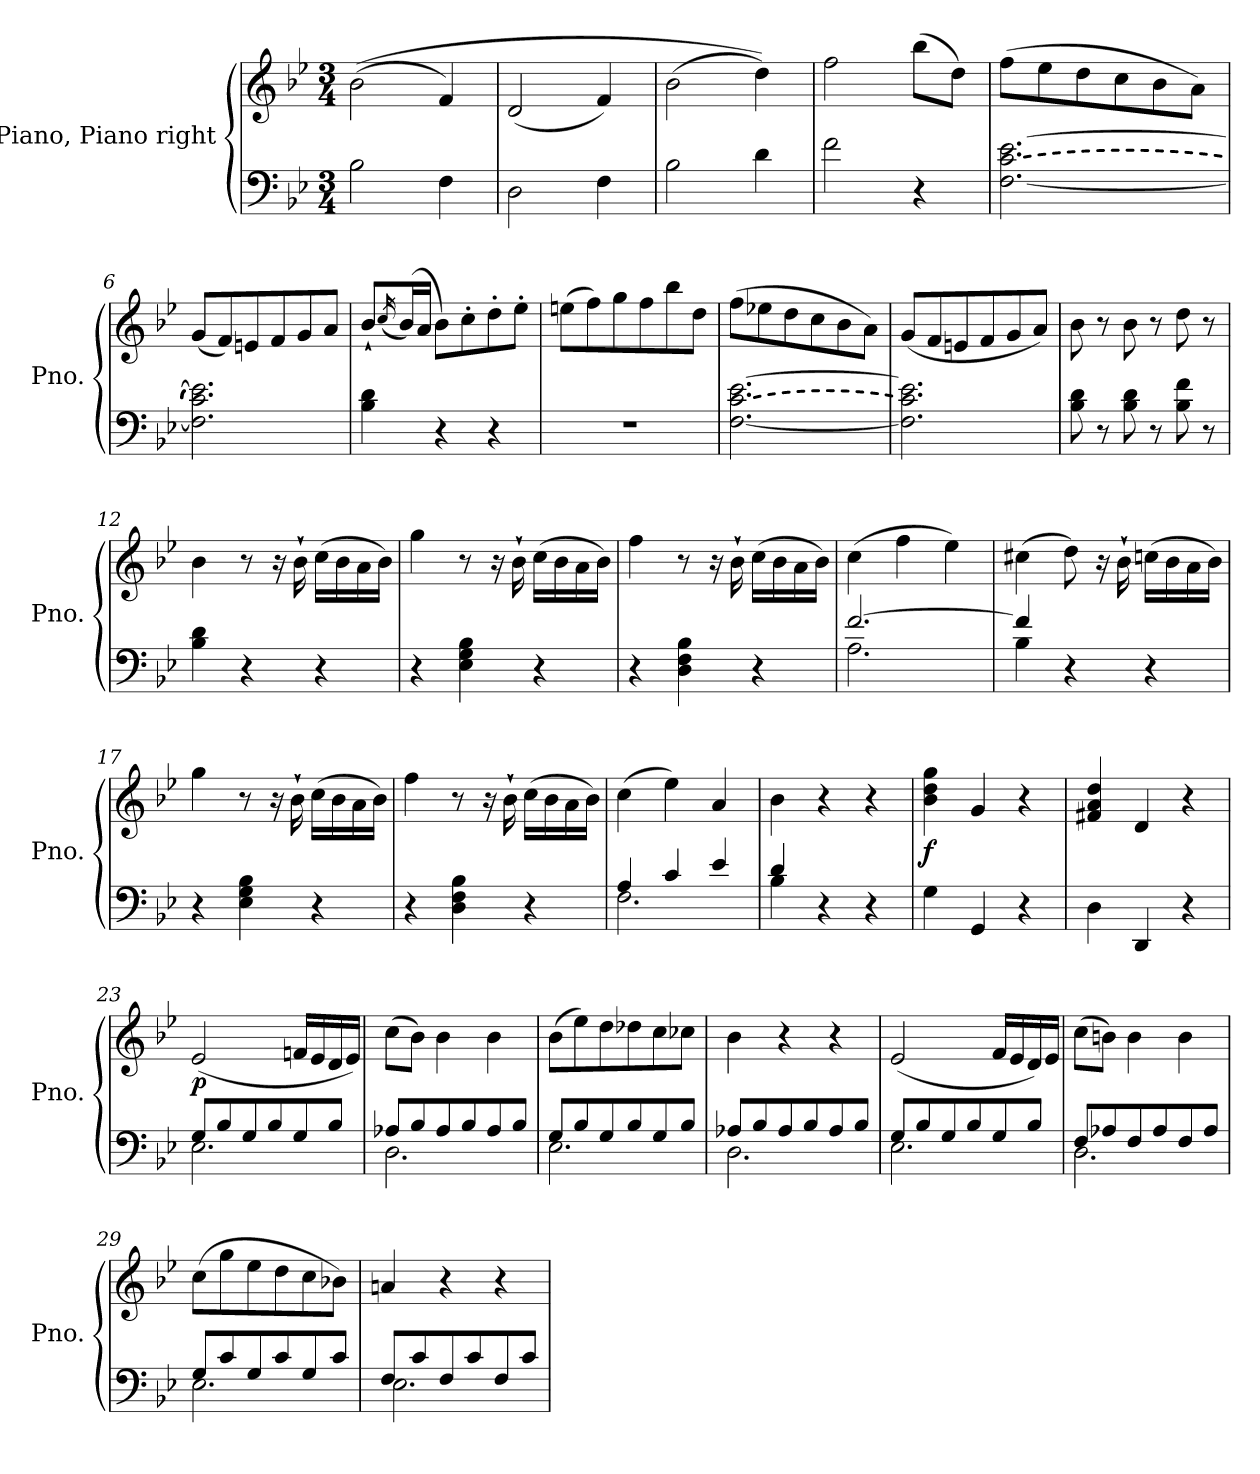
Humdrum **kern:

**kern	**kern	**dynam
*part1	*part1	*part1
*staff2	*staff1	*staff1/2
*I"Piano, Piano right	*	*
*I'Pno.	*	*
*clefF4	*clefG2	*
*k[b-e-]	*k[b-e-]	*
*M3/4	*M3/4	*
=1	=1	=1
2B-\	(>(>2b-\	.
4F\	4f/)	.
=2	=2	=2
2D\	(<2d/	.
4F\	4f/)	.
=3	=3	=3
2B-\	(>2b-\	.
4d\	4dd\))	.
=4	=4	=4
2f\	2ff\	.
4r	(>8bb-\L	.
.	8dd\J)	.
=5	=5	=5
!LO:T:n=2:dash	!	!
[2.F\ [2.c\ [2.e-\	(>8ff\L	.
.	8ee-\	.
.	8dd\	.
.	8cc\	.
.	8b-\	.
.	8a\J)	.
=6	=6	=6
2.F\] 2.c\] 2.e-\]	(<8g/L	.
.	8f/)	.
.	8en/	.
.	8f/	.
.	8g/	.
.	8a/J	.
=7	=7	=7
4B-\ 4d\	8b-`/L	.
.	(<16qcc/	.
.	(>16b-/L)	.
.	16a/JJ	.
4r	8b-\L)	.
.	8cc'\	.
4r	8dd'\	.
.	8ee-'\J	.
=8	=8	=8
2.r	(>8een\L	.
.	8ff\)	.
.	8gg\	.
.	8ff\	.
.	8bb-\	.
.	8dd\J	.
=9	=9	=9
!LO:T:n=2:dash	!	!
[2.F\ [2.c\ [2.e-\	(>8ff\L	.
.	8ee-X\	.
.	8dd\	.
.	8cc\	.
.	8b-\	.
.	8a\J)	.
=10	=10	=10
2.F\] 2.c\] 2.e-\]	(<8g/L	.
.	8f/	.
.	8en/	.
.	8f/	.
.	8g/	.
.	8a/J)	.
=11	=11	=11
8B-\ 8d\	8b-\	.
8r	8r	.
8B-\ 8d\	8b-\	.
8r	8r	.
8B-\ 8f\	8dd\	.
8r	8r	.
=12	=12	=12
4B-\ 4d\	4b-\	.
4r	8r	.
.	16r	.
.	16b-`\	.
4r	(>16cc\LL	.
.	16b-\	.
.	16a\	.
.	16b-\JJ)	.
=13	=13	=13
4r	4gg\	.
4E-\ 4G\ 4B-\	8r	.
.	16r	.
.	16b-`\	.
4r	(>16cc\LL	.
.	16b-\	.
.	16a\	.
.	16b-\JJ)	.
=14	=14	=14
4r	4ff\	.
4D\ 4F\ 4B-\	8r	.
.	16r	.
.	16b-`\	.
4r	(>16cc\LL	.
.	16b-\	.
.	16a\	.
.	16b-\JJ)	.
=15	=15	=15
!LO:T:dash	!	!
*^	*	*
[2.f/	2.A\	(>4cc\	.
.	.	4ff\	.
.	.	4ee-\)	.
=16	=16	=16	=16
4f/]	4B-\	(>4cc#X\	.
4r	2ryy	8dd\)	.
.	.	16r	.
.	.	16b-`\	.
4r	.	(>16ccn\LL	.
.	.	16b-\	.
.	.	16a\	.
.	.	16b-\JJ)	.
*v	*v	*	*
=17	=17	=17
4r	4gg\	.
4E-\ 4G\ 4B-\	8r	.
.	16r	.
.	16b-`\	.
4r	(>16cc\LL	.
.	16b-\	.
.	16a\	.
.	16b-\JJ)	.
=18	=18	=18
4r	4ff\	.
4D\ 4F\ 4B-\	8r	.
.	16r	.
.	16b-`\	.
4r	(>16cc\LL	.
.	16b-\	.
.	16a\	.
.	16b-\JJ)	.
=19	=19	=19
*^	*	*
4A/	2.F\	(>4cc\	.
4c/	.	4ee-\)	.
4e-/	.	4a/	.
=20	=20	=20	=20
4d/	4B-\	4b-\	.
4r	2ryy	4r	.
4r	.	4r	.
*v	*v	*	*
=21	=21	=21
!	!	!LO:DY:b
4G\	4b-\ 4dd\ 4gg\	f
4GG/	4g/	.
4r	4r	.
=22	=22	=22
4D\	4f#X/ 4a/ 4dd/	.
4DD/	4d/	.
4r	4r	.
=23	=23	=23
*^	*	*
!	!	!	!LO:DY:b
8G/L	2.E-\	(<2e-/	p
8B-/	.	.	.
8G/	.	.	.
8B-/	.	.	.
8G/	.	16fn/LL	.
.	.	16e-/	.
8B-/J	.	16d/	.
.	.	16e-/JJ)	.
=24	=24	=24	=24
8A-X/L	2.D\	(>8cc\L	.
8B-/	.	8b-\J)	.
8A-/	.	4b-\	.
8B-/	.	.	.
8A-/	.	4b-\	.
8B-/J	.	.	.
=25	=25	=25	=25
8G/L	2.E-\	(>8b-\L	.
8B-/	.	8ee-\)	.
8G/	.	8dd\	.
8B-/	.	8dd-X\	.
8G/	.	8cc\	.
8B-/J	.	8cc-X\J	.
=26	=26	=26	=26
8A-X/L	2.D\	4b-\	.
8B-/	.	.	.
8A-/	.	4r	.
8B-/	.	.	.
8A-/	.	4r	.
8B-/J	.	.	.
=27	=27	=27	=27
8G/L	2.E-\	(<2e-/	.
8B-/	.	.	.
8G/	.	.	.
8B-/	.	.	.
8G/	.	16f/LL	.
.	.	16e-/	.
8B-/J	.	16d/)	.
.	.	16e-/JJ	.
=28	=28	=28	=28
8F/L	2.D\	(>8cc\L	.
8A-X/	.	8bn\J)	.
8F/	.	4b\	.
8A-/	.	.	.
8F/	.	4b\	.
8A-/J	.	.	.
=29	=29	=29	=29
8G/L	2.E-\	(>8cc\L	.
8c/	.	8gg\	.
8G/	.	8ee-\	.
8c/	.	8dd\	.
8G/	.	8cc\	.
8c/J	.	8b-X\J)	.
=30	=30	=30	=30
8F/L	2.E-\	4an/	.
8c/	.	.	.
8F/	.	4r	.
8c/	.	.	.
8F/	.	4r	.
8c/J	.	.	.
*v	*v	*	*
=	=	=
*-	*-	*-
